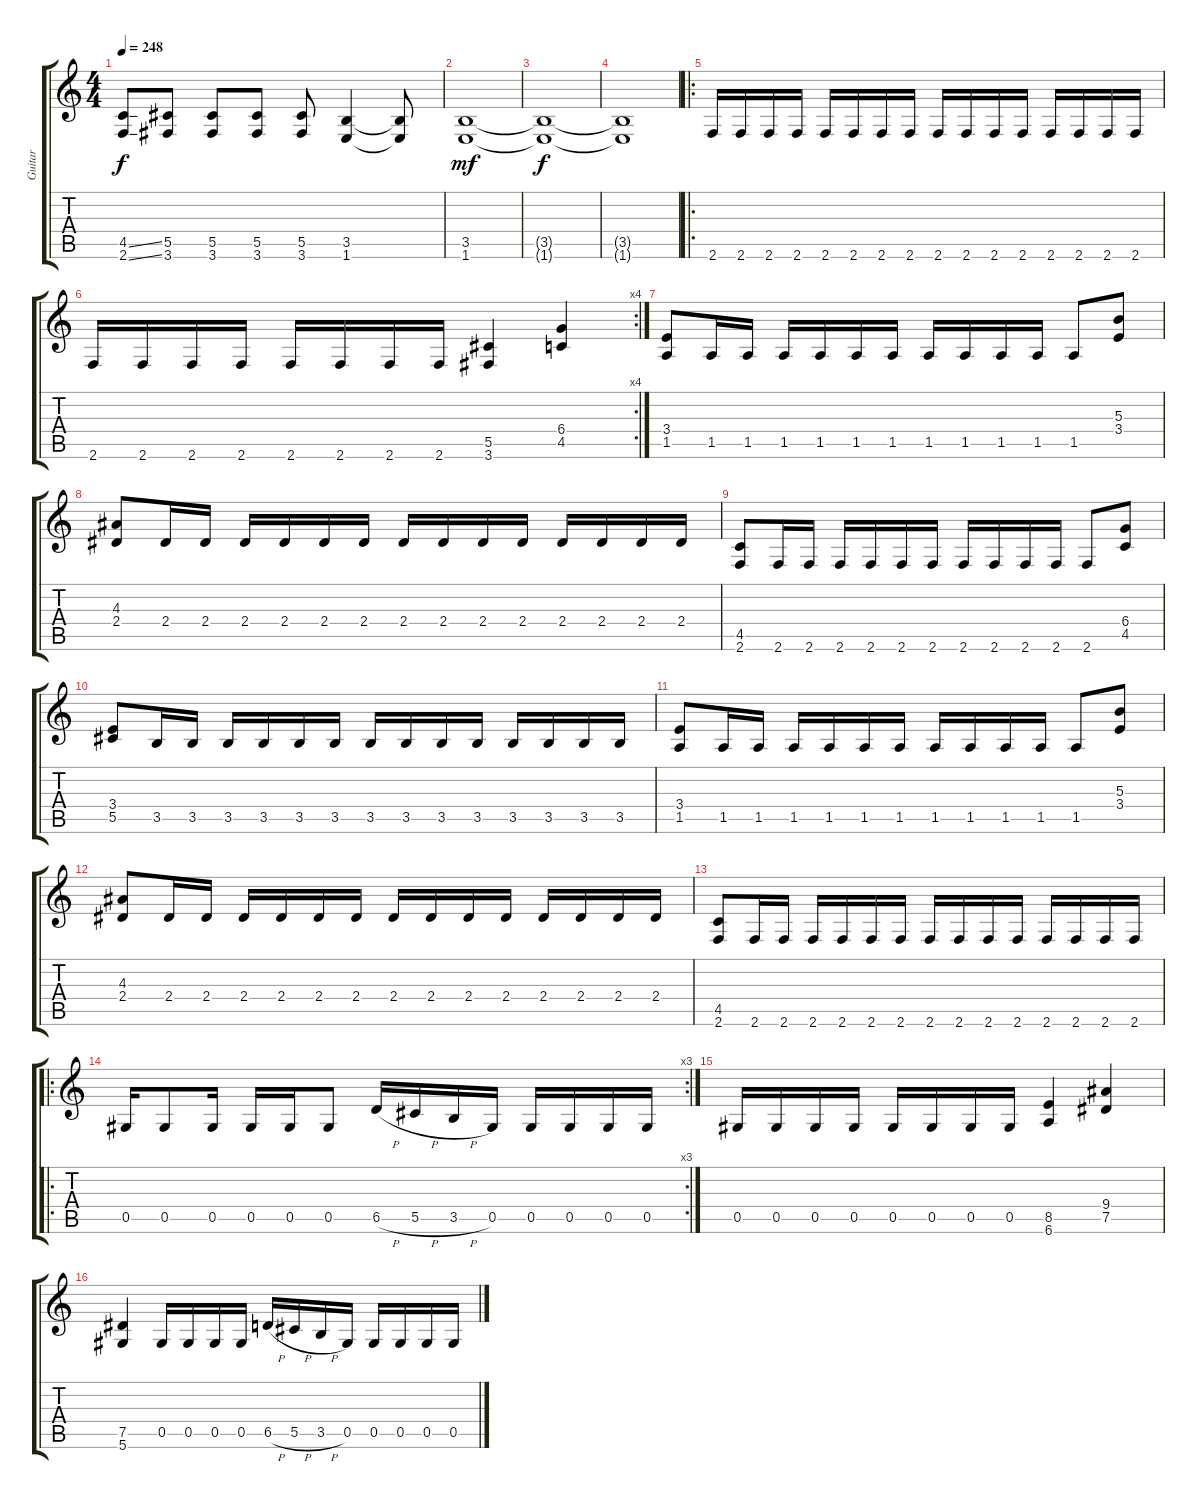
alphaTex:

\track ("Guitar" "Guitar") {instrument distortionguitar}
\staff {score tabs}
\tuning (Eb4 Bb3 Gb3 Db3 Ab2 Eb2) {hide}
\ts (4 4)
\tempo 248
\clef g2
\ks c
(4.5{ss} 2.6{ss}).8{dy f} (5.5 3.6).8 (5.5 3.6).8 (5.5 3.6).8 (5.5 3.6).8 (3.5 1.6).4 (3.5{t} 1.6{t}).8 |
(3.5 1.6).1{dy mf} |
(3.5{t} 1.6{t}).1{dy f} |
(3.5{t} 1.6{t}).1 |
\ro
2.6.16 2.6.16 2.6.16 2.6.16 2.6.16 2.6.16 2.6.16 2.6.16 2.6.16 2.6.16 2.6.16 2.6.16 2.6.16 2.6.16 2.6.16 2.6.16 |
\rc 4
2.6.16 2.6.16 2.6.16 2.6.16 2.6.16 2.6.16 2.6.16 2.6.16 (5.5 3.6).4 (6.4 4.5).4 |
(3.4 1.5).8 1.5.16 1.5.16 1.5.16 1.5.16 1.5.16 1.5.16 1.5.16 1.5.16 1.5.16 1.5.16 1.5.8 (5.3 3.4).8 |
(4.3 2.4).8 2.4.16 2.4.16 2.4.16 2.4.16 2.4.16 2.4.16 2.4.16 2.4.16 2.4.16 2.4.16 2.4.16 2.4.16 2.4.16 2.4.16 |
(4.5 2.6).8 2.6.16 2.6.16 2.6.16 2.6.16 2.6.16 2.6.16 2.6.16 2.6.16 2.6.16 2.6.16 2.6.8 (6.4 4.5).8 |
(3.4 5.5).8 3.5.16 3.5.16 3.5.16 3.5.16 3.5.16 3.5.16 3.5.16 3.5.16 3.5.16 3.5.16 3.5.16 3.5.16 3.5.16 3.5.16 |
(3.4 1.5).8 1.5.16 1.5.16 1.5.16 1.5.16 1.5.16 1.5.16 1.5.16 1.5.16 1.5.16 1.5.16 1.5.8 (5.3 3.4).8 |
(4.3 2.4).8 2.4.16 2.4.16 2.4.16 2.4.16 2.4.16 2.4.16 2.4.16 2.4.16 2.4.16 2.4.16 2.4.16 2.4.16 2.4.16 2.4.16 |
(4.5 2.6).8 2.6.16 2.6.16 2.6.16 2.6.16 2.6.16 2.6.16 2.6.16 2.6.16 2.6.16 2.6.16 2.6.16 2.6.16 2.6.16 2.6.16 |
\ro
\rc 3
0.5.16 0.5.8 0.5.16 0.5.16 0.5.16 0.5.8 6.5{h}.16 5.5{h}.16 3.5{h}.16 0.5.16 0.5.16 0.5.16 0.5.16 0.5.16 |
0.5.16 0.5.16 0.5.16 0.5.16 0.5.16 0.5.16 0.5.16 0.5.16 (8.5 6.6).4 (9.4 7.5).4 |
(7.5 5.6).4 0.5.16 0.5.16 0.5.16 0.5.16 6.5{h}.16 5.5{h}.16 3.5{h}.16 0.5.16 0.5.16 0.5.16 0.5.16 0.5.16
